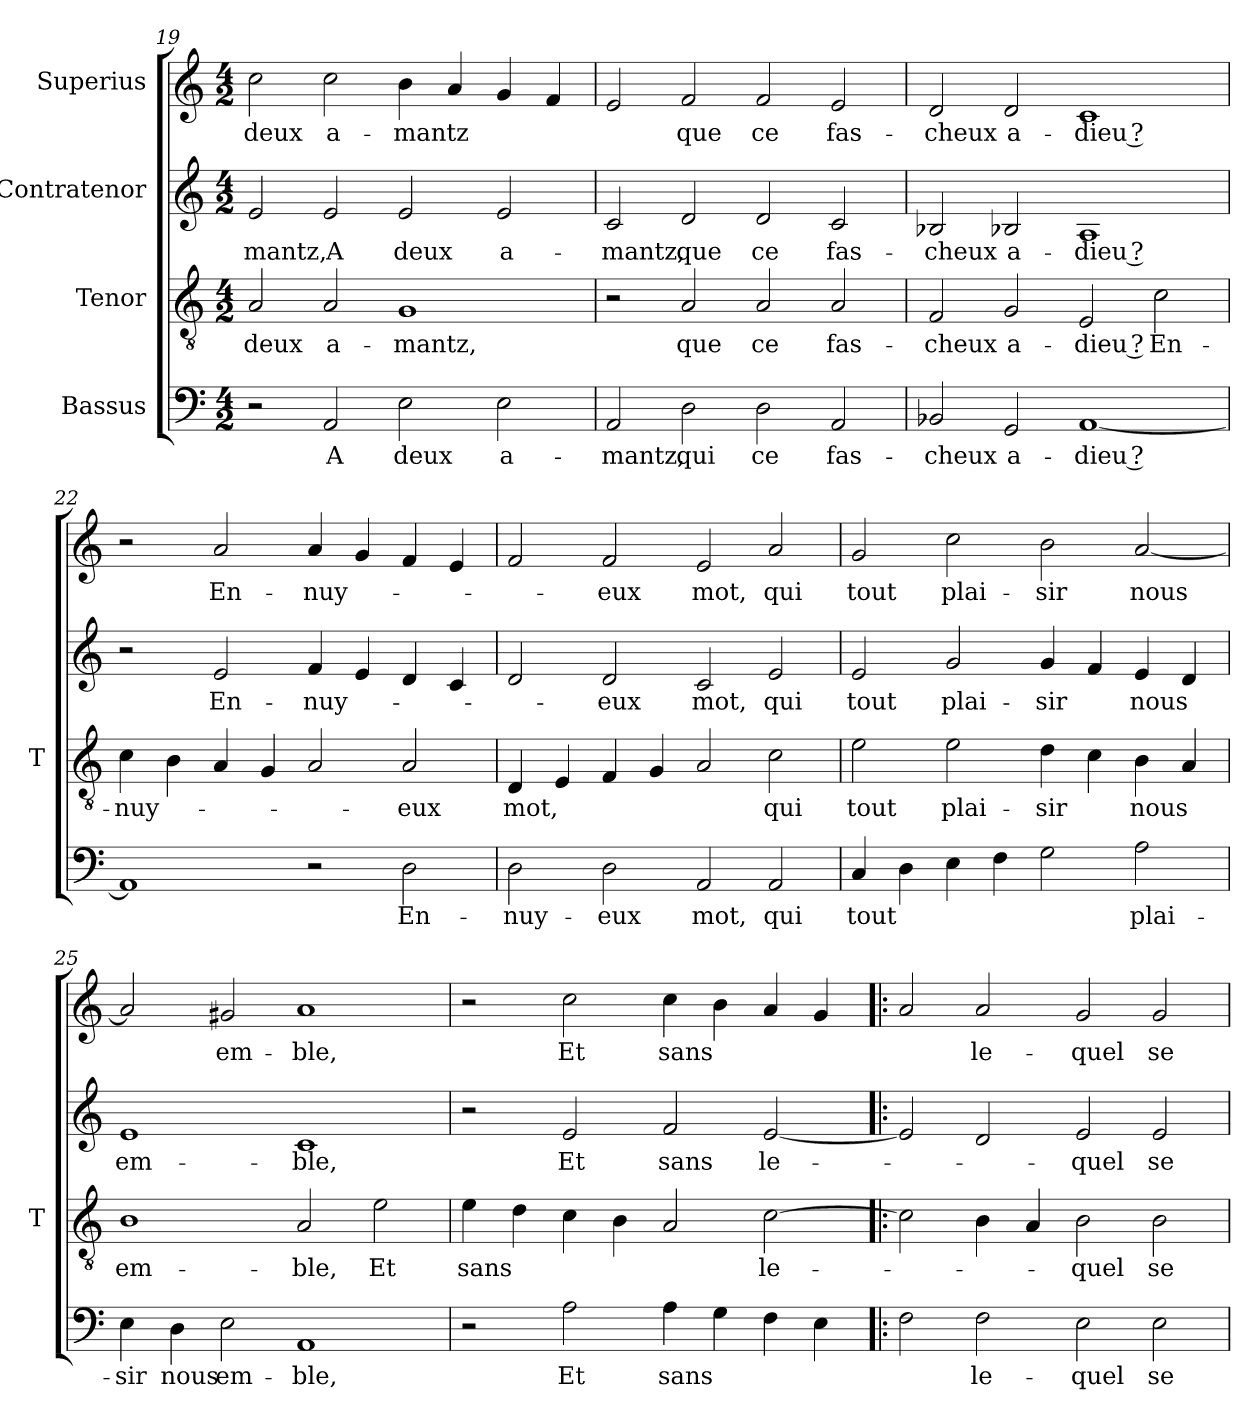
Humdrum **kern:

**kern	**text	**kern	**text	**kern	**text	**kern	**text
*part4	*part4	*part3	*part3	*part2	*part2	*part1	*part1
*staff4	*staff4	*staff3	*staff3	*staff2	*staff2	*staff1	*staff1
*I"Bassus	*	*I"Tenor	*	*I"Contratenor	*	*I"Superius	*
*	*	*I'T	*	*	*	*	*
*clefF4	*	*clefGv2	*	*clefG2	*	*clefG2	*
*k[]	*	*k[]	*	*k[]	*	*k[]	*
*M4/2	*	*M4/2	*	*M4/2	*	*M4/2	*
=19	=19	=19	=19	=19	=19	=19	=19
2r	.	2A	-deux	2e	-mantz,	2cc	-deux
2AA	-A	2A	a-	2e	-A	2cc	a-
2E	-deux	1G	-mantz,	2e	-deux	4b	-mantz
.	.	.	.	.	.	4a	.
2E	a-	.	.	2e	a-	4g	.
.	.	.	.	.	.	4f	.
=20	=20	=20	=20	=20	=20	=20	=20
2AA	-mantz,	2r	.	2c	-mantz,	2e	.
2D	-qui	2A	-que	2d	-que	2f	-que
2D	-ce	2A	-ce	2d	-ce	2f	-ce
2AA	fas-	2A	fas-	2c	fas-	2e	fas-
=21	=21	=21	=21	=21	=21	=21	=21
2BB-X	-cheux	2F	-cheux	2B-X	-cheux	2d	-cheux
2GG	a-	2G	a-	2B-X	a-	2d	a-
[1AA	-dieu ?	2E	-dieu ?	1A	-dieu ?	1c	-dieu ?
.	.	2c	En-	.	.	.	.
=22	=22	=22	=22	=22	=22	=22	=22
1AA]	.	4c	nuy-	2r	.	2r	.
.	.	4B	.	.	.	.	.
.	.	4A	.	2e	En-	2a	En-
.	.	4G	.	.	.	.	.
2r	.	2A	.	4f	nuy-	4a	nuy-
.	.	.	.	4e	.	4g	.
2D	En-	2A	-eux	4d	.	4f	.
.	.	.	.	4c	.	4e	.
=23	=23	=23	=23	=23	=23	=23	=23
2D	nuy-	4D	-mot,	2d	.	2f	.
.	.	4E	.	.	.	.	.
2D	-eux	4F	.	2d	-eux	2f	-eux
.	.	4G	.	.	.	.	.
2AA	-mot,	2A	.	2c	-mot,	2e	-mot,
2AA	-qui	2c	-qui	2e	-qui	2a	-qui
=24	=24	=24	=24	=24	=24	=24	=24
4C	-tout	2e	-tout	2e	-tout	2g	-tout
4D	.	.	.	.	.	.	.
4E	.	2e	plai-	2g	plai-	2cc	plai-
4F	.	.	.	.	.	.	.
2G	.	4d	-sir	4g	-sir	2b	-sir
.	.	4c	.	4f	.	.	.
2A	plai-	4B	-nous	4e	-nous	[2a	-nous
.	.	4A	.	4d	.	.	.
=25	=25	=25	=25	=25	=25	=25	=25
4E	-sir	1B	em-	1e	em-	2a]	.
4D	-nous	.	.	.	.	.	.
2E	em-	.	.	.	.	2g#X	em-
1AA	-ble,	2A	-ble,	1c	-ble,	1a	-ble,
.	.	2e	-Et	.	.	.	.
=26	=26	=26	=26	=26	=26	=26	=26
2r	.	4e	-sans	2r	.	2r	.
.	.	4d	.	.	.	.	.
2A	-Et	4c	.	2e	-Et	2cc	-Et
.	.	4B	.	.	.	.	.
4A	-sans	2A	.	2f	-sans	4cc	-sans
4G	.	.	.	.	.	4b	.
4F	.	[2c	le-	[2e	le-	4a	.
4E	.	.	.	.	.	4g	.
=27!|:	=27!|:	=27!|:	=27!|:	=27!|:	=27!|:	=27!|:	=27!|:
2F	.	2c]	.	2e]	.	2a	.
2F	le-	4B	.	2d	.	2a	le-
.	.	4A	.	.	.	.	.
2E	-quel	2B	-quel	2e	-quel	2g	-quel
2E	se-	2B	se-	2e	se-	2g	se-
=	=	=	=	=	=	=	=
*-	*-	*-	*-	*-	*-	*-	*-
